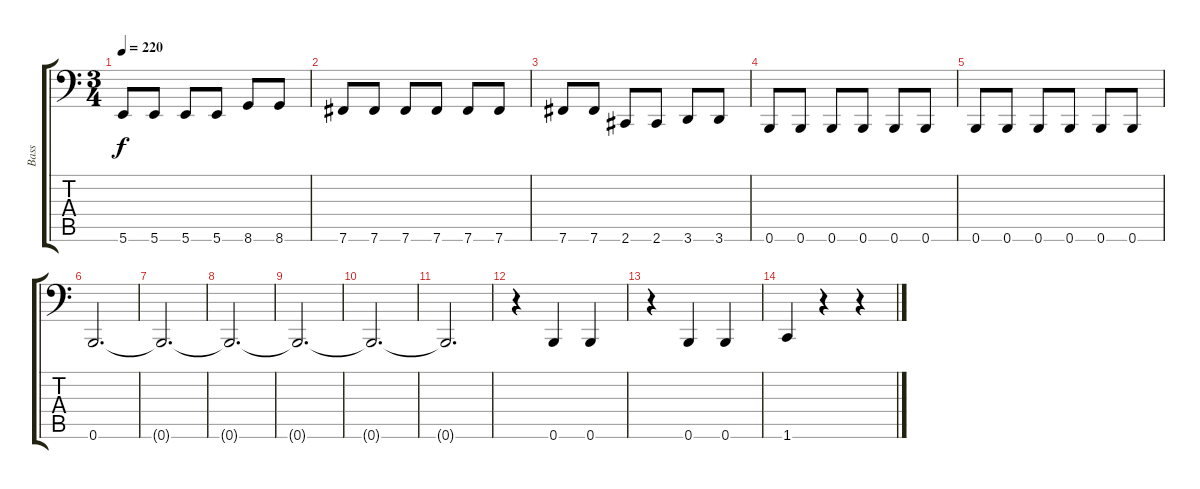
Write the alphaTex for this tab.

\track ("Bass" "Bass") {instrument electricbassfinger}
\staff {score tabs}
\tuning (Db3 Ab2 E2 B1 Gb1 B0) {hide}
\ts (3 4)
\tempo 220
\clef f4
\ks c
5.6.8{dy f} 5.6.8 5.6.8 5.6.8 8.6.8 8.6.8 |
7.6.8 7.6.8 7.6.8 7.6.8 7.6.8 7.6.8 |
7.6.8 7.6.8 2.6.8 2.6.8 3.6.8 3.6.8 |
0.6.8 0.6.8 0.6.8 0.6.8 0.6.8 0.6.8 |
0.6.8 0.6.8 0.6.8 0.6.8 0.6.8 0.6.8 |
0.6.2{d volume 0} |
0.6{t}.2{d} |
0.6{t}.2{d} |
0.6{t}.2{d} |
0.6{t}.2{d} |
0.6{t}.2{d} |
r.4{volume 16} 0.6.4 0.6.4 |
r.4 0.6.4 0.6.4 |
1.6.4{volume 16} r.4 r.4
